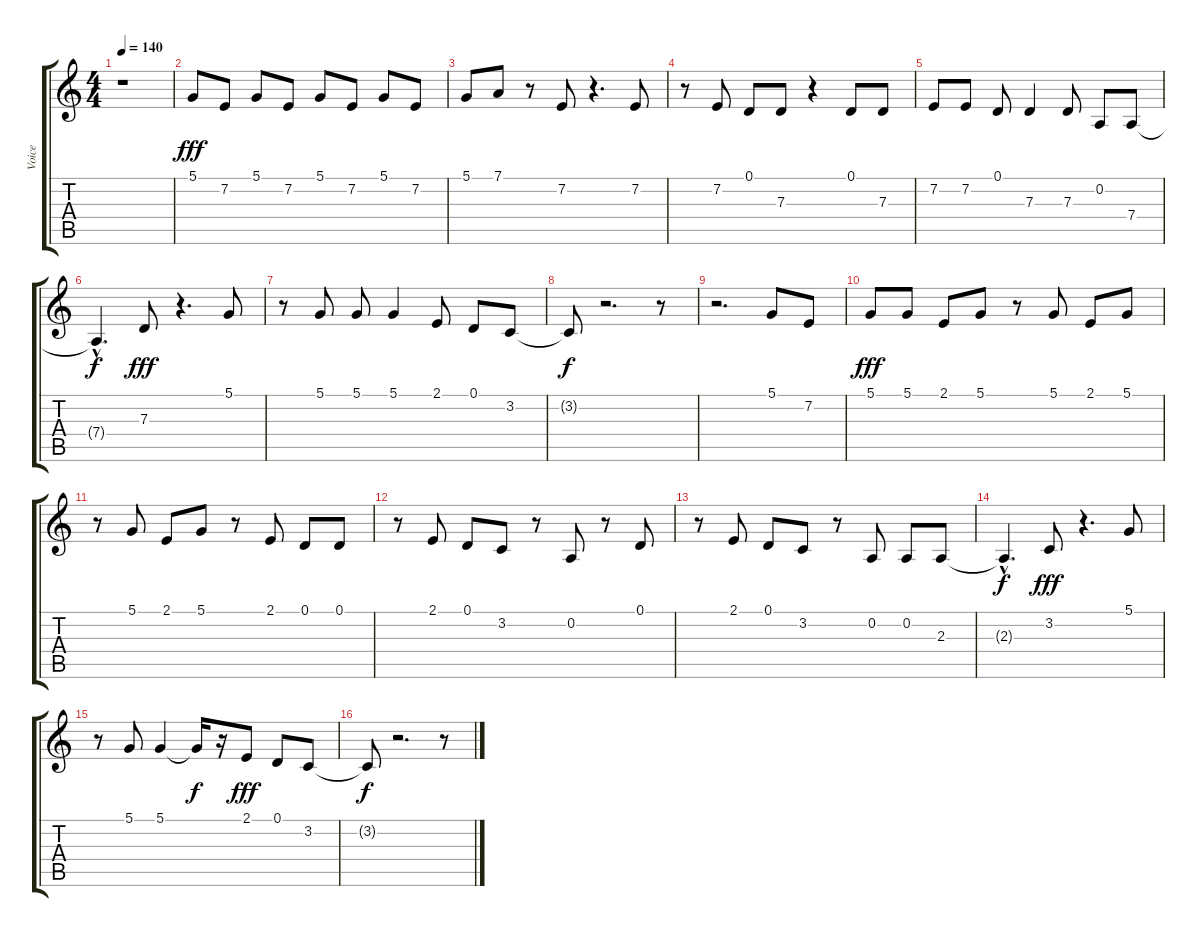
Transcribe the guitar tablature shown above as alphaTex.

\track ("Voice" "Voice") {instrument tenorsax}
\staff {score tabs}
\tuning (D4 A3 G3 D3 A2 E2) {hide}
\ts (4 4)
\tempo 140
\clef g2
\ks c
r.1{dy f} |
5.1.8{dy fff} 7.2.8 5.1.8 7.2.8 5.1.8 7.2.8 5.1.8 7.2.8 |
5.1.8 7.1.8 r.8 7.2.8 r.4{d} 7.2.8 |
r.8 7.2.8 0.1.8 7.3.8 r.4 0.1.8 7.3.8 |
7.2.8 7.2.8 0.1.8 7.3.4 7.3.8 0.2.8 7.4.8 |
7.4{hac t}.4{d dy f} 7.3.8{dy fff} r.4{d} 5.1.8 |
r.8 5.1.8 5.1.8 5.1.4 2.1.8 0.1.8 3.2.8 |
3.2{t}.8{dy f} r.2{d} r.8 |
r.2{d} 5.1.8 7.2.8 |
5.1.8{dy fff} 5.1.8 2.1.8 5.1.8 r.8 5.1.8 2.1.8 5.1.8 |
r.8 5.1.8 2.1.8 5.1.8 r.8 2.1.8 0.1.8 0.1.8 |
r.8 2.1.8 0.1.8 3.2.8 r.8 0.2.8 r.8 0.1.8 |
r.8 2.1.8 0.1.8 3.2.8 r.8 0.2.8 0.2.8 2.3.8 |
2.3{hac t}.4{d dy f} 3.2.8{dy fff} r.4{d} 5.1.8 |
r.8 5.1.8 5.1.4 5.1{t}.16{dy f} r.16 2.1.8{dy fff} 0.1.8 3.2.8 |
3.2{t}.8{dy f} r.2{d} r.8
